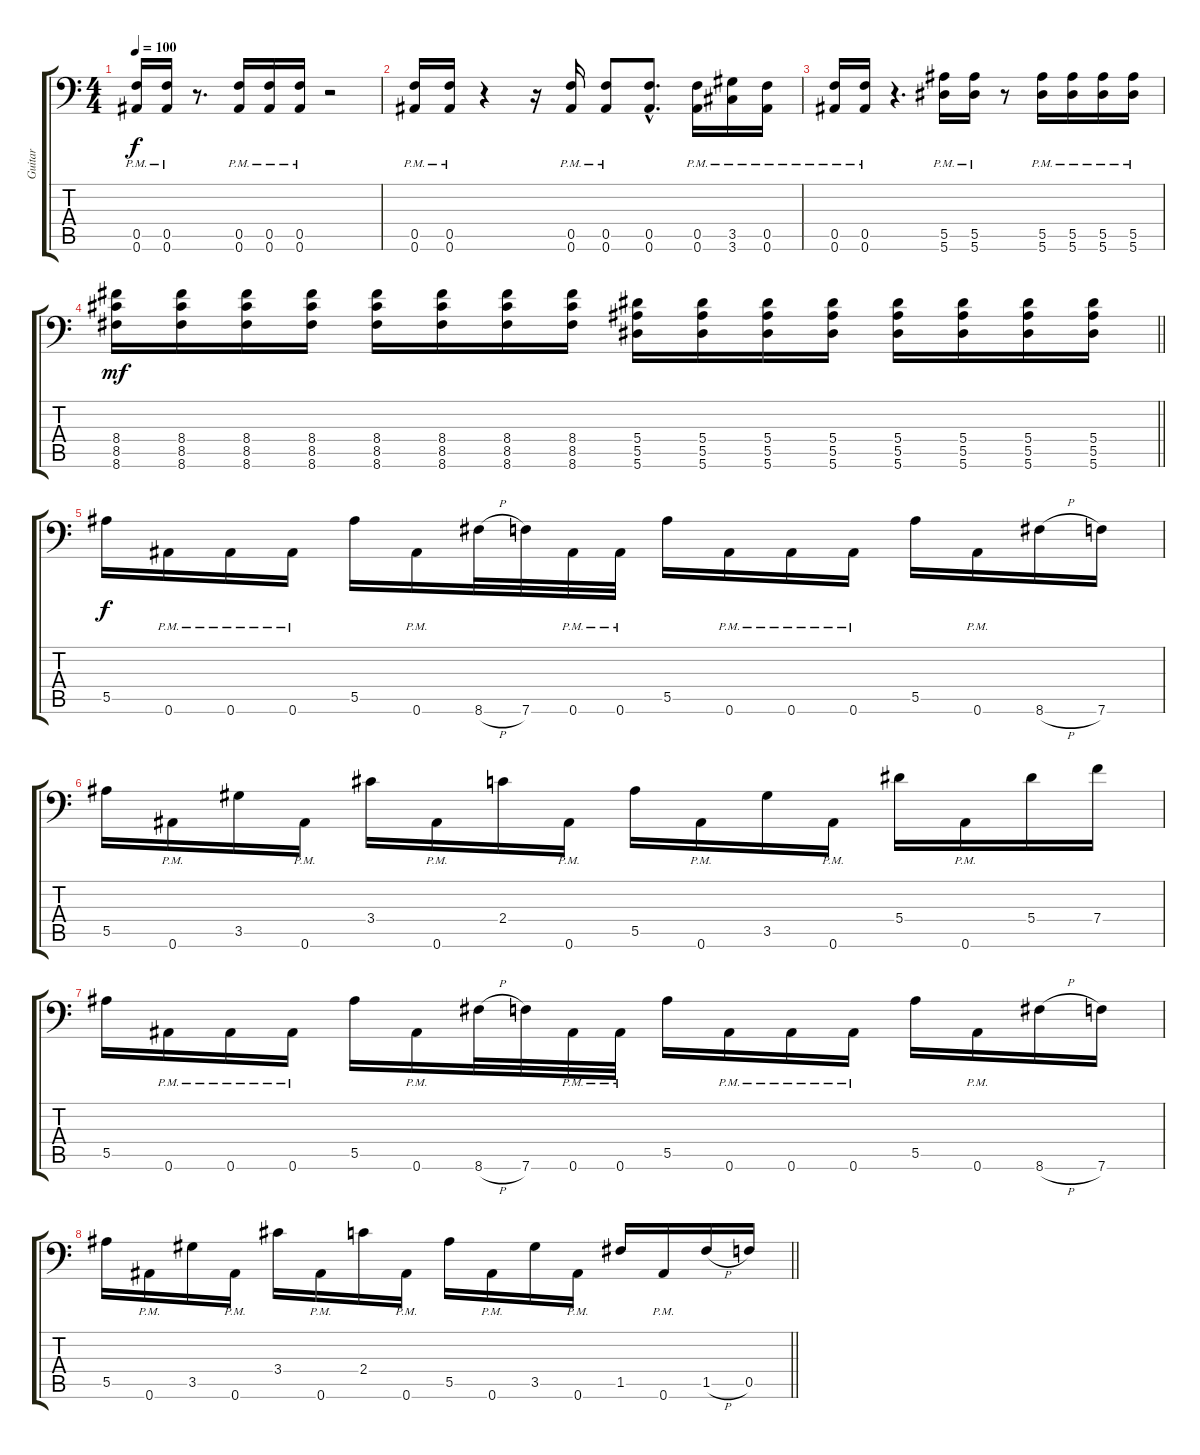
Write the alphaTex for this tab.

\track ("Guitar" "Guitar") {instrument distortionguitar}
\staff {score tabs}
\tuning (C4 G3 Eb3 Bb2 F2 Bb1) {hide}
\ts (4 4)
\tempo 100
\clef f4
\ks c
(0.5{pm} 0.6{pm}).16{dy f} (0.5{pm} 0.6{pm}).16 r.8{d} (0.5{pm} 0.6{pm}).16 (0.5{pm} 0.6{pm}).16 (0.5{pm} 0.6{pm}).16 r.2 |
(0.5{pm} 0.6{pm}).16 (0.5{pm} 0.6{pm}).16 r.4 r.16 (0.5{pm} 0.6{pm}).16 (0.5{pm} 0.6{pm}).8 (0.5{hac} 0.6{hac}).8{d} (0.5{pm} 0.6{pm}).16 (3.5{pm} 3.6{pm}).16 (0.5{pm} 0.6{pm}).16 |
(0.5{pm} 0.6{pm}).16 (0.5{pm} 0.6{pm}).16 r.4{d} (5.5{pm} 5.6{pm}).16 (5.5{pm} 5.6{pm}).16 r.8 (5.5{pm} 5.6{pm}).16 (5.5{pm} 5.6{pm}).16 (5.5{pm} 5.6{pm}).16 (5.5{pm} 5.6{pm}).16 |
\barLineRight lightlight
(8.4 8.5 8.6).16{dy mf} (8.4 8.5 8.6).16 (8.4 8.5 8.6).16 (8.4 8.5 8.6).16 (8.4 8.5 8.6).16 (8.4 8.5 8.6).16 (8.4 8.5 8.6).16 (8.4 8.5 8.6).16 (5.4 5.5 5.6).16 (5.4 5.5 5.6).16 (5.4 5.5 5.6).16 (5.4 5.5 5.6).16 (5.4 5.5 5.6).16 (5.4 5.5 5.6).16 (5.4 5.5 5.6).16 (5.4 5.5 5.6).16 |
5.5.16{dy f} 0.6{pm}.16 0.6{pm}.16 0.6{pm}.16 5.5.16 0.6{pm}.16 8.6{h}.32 7.6.32 0.6{pm}.32 0.6{pm}.32 5.5.16 0.6{pm}.16 0.6{pm}.16 0.6{pm}.16 5.5.16 0.6{pm}.16 8.6{h}.16 7.6.16 |
5.5.16 0.6{pm}.16 3.5.16 0.6{pm}.16 3.4.16 0.6{pm}.16 2.4.16 0.6{pm}.16 5.5.16 0.6{pm}.16 3.5.16 0.6{pm}.16 5.4.16 0.6{pm}.16 5.4.16 7.4.16 |
5.5.16 0.6{pm}.16 0.6{pm}.16 0.6{pm}.16 5.5.16 0.6{pm}.16 8.6{h}.32 7.6.32 0.6{pm}.32 0.6{pm}.32 5.5.16 0.6{pm}.16 0.6{pm}.16 0.6{pm}.16 5.5.16 0.6{pm}.16 8.6{h}.16 7.6.16 |
\barLineRight lightlight
5.5.16 0.6{pm}.16 3.5.16 0.6{pm}.16 3.4.16 0.6{pm}.16 2.4.16 0.6{pm}.16 5.5.16 0.6{pm}.16 3.5.16 0.6{pm}.16 1.5.16 0.6{pm}.16 1.5{h}.16 0.5.16
